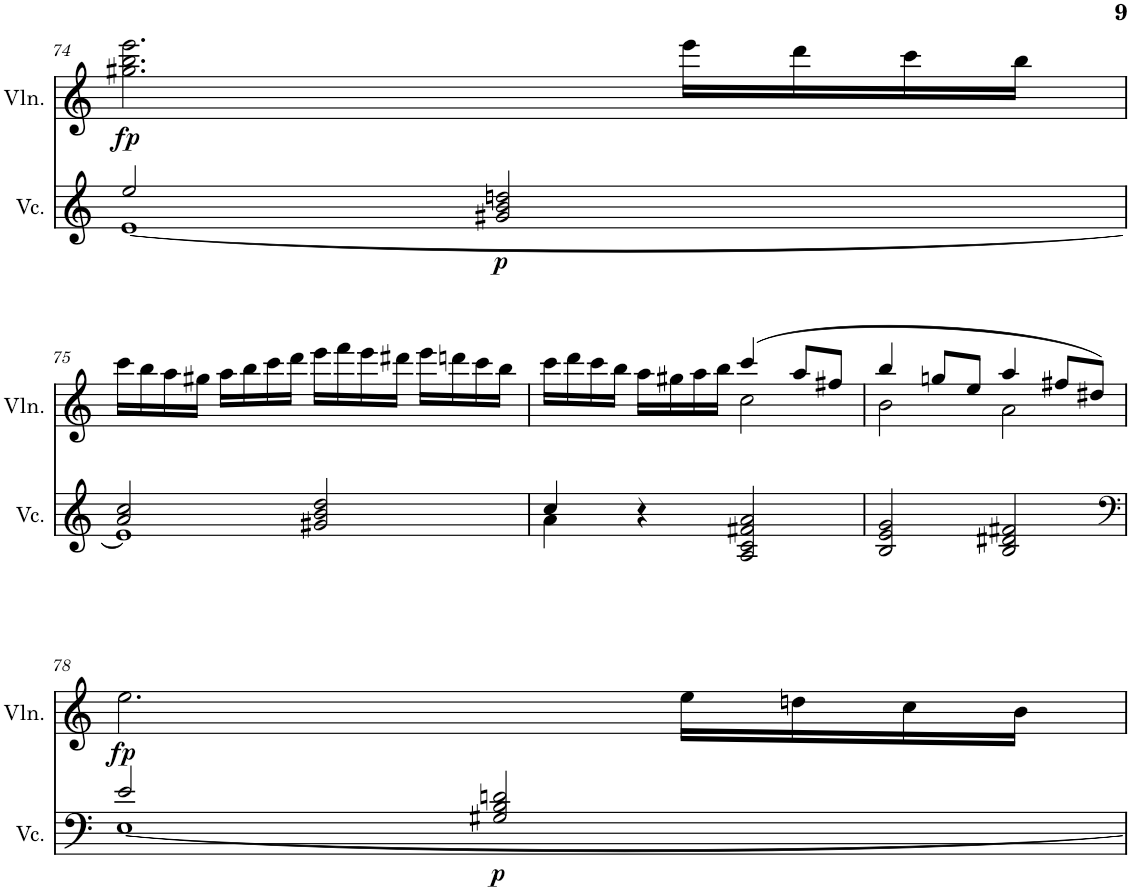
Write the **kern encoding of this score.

**kern	**dynam	**kern	**dynam
*part2	*part2	*part1	*part1
*staff2	*staff2	*staff1	*staff1
*I"大提琴	*	*I"小提琴	*
!!LO:PB:g=z
*clefG2	*	*clefG2	*
*k[]	*	*k[]	*
*M4/4	*	*M4/4	*
=74	=74	=74	=74
*^	*	*	*
!	!	!	!	!LO:DY:b
2ee/	[1e	.	2.gg#X\ 2.bb\ 2.eee\	fp
!	!	!LO:DY:b	!	!
2g#X/ 2b/ 2ddn/	.	p	.	.
.	.	.	16eee\LL	.
.	.	.	16ddd\	.
.	.	.	16ccc\	.
.	.	.	16bb\JJ	.
!!LO:LB:g=z
=75	=75	=75	=75	=75
2a/ 2cc/	1e]	.	16ccc\LL	.
.	.	.	16bb\	.
.	.	.	16aa\	.
.	.	.	16gg#X\JJ	.
.	.	.	16aa\LL	.
.	.	.	16bb\	.
.	.	.	16ccc\	.
.	.	.	16ddd\JJ	.
2g#X/ 2b/ 2dd/	.	.	16eee\LL	.
.	.	.	16fff\	.
.	.	.	16eee\	.
.	.	.	16ddd#X\JJ	.
.	.	.	16eee\LL	.
.	.	.	16dddn\	.
.	.	.	16ccc\	.
.	.	.	16bb\JJ	.
=76	=76	=76	=76	=76
*	*	*	*^	*
4cc/	4a\	.	16ccc\LL	2ryy	.
.	.	.	16ddd\	.	.
.	.	.	16ccc\	.	.
.	.	.	16bb\JJ	.	.
4r	2.ryy	.	16aa\LL	.	.
.	.	.	16gg#X\	.	.
.	.	.	16aa\	.	.
.	.	.	16bb\JJ	.	.
2A/ 2c/ 2f#X/ 2a/	.	.	(4ccc/	2cc\	.
.	.	.	8aa/L	.	.
.	.	.	8ff#X/J	.	.
*v	*v	*	*	*	*
=77	=77	=77	=77	=77
2B/ 2e/ 2g/	.	4bb/	2b\	.
.	.	8ggn/L	.	.
.	.	8ee/J	.	.
2B/ 2d#X/ 2f#X/	.	4aa/	2a\	.
.	.	8ff#X/L	.	.
.	.	8dd#X/J)	.	.
*	*	*v	*v	*
!!LO:LB:g=z
=78	=78	=78	=78
*clefF4	*	*	*
*^	*	*	*
!	!	!	!	!LO:DY:b
2e/	[1E	.	2.ee\	fp
!	!	!LO:DY:b	!	!
2G#X/ 2B/ 2dn/	.	p	.	.
.	.	.	16ee\LL	.
.	.	.	16ddn\	.
.	.	.	16cc\	.
.	.	.	16b\JJ	.
*v	*v	*	*	*
=	=	=	=
*-	*-	*-	*-
